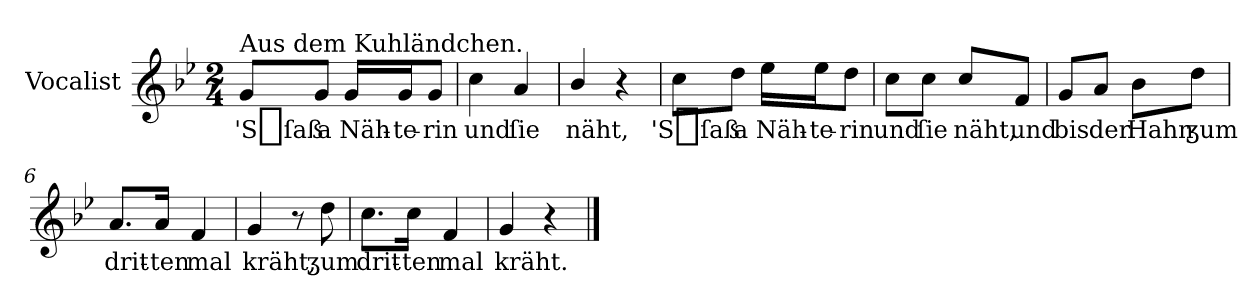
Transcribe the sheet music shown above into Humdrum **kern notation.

**kern	**text
*part1	*part1
*staff1	*staff1
*I"Vocalist	*
*k[b-e-]	*
*g:	*
*M2/4	*
=	=
!LO:TX:a:t=Aus dem Kuhländchen.	!
8gL	'S_ſaß
8gJ	a
16gLL	Näh-
16gJ	-te-
8gJ	-rin
=1	=1
4cc	und
4a	ſie
=2	=2
4b-/	näht,
4r	.
=3	=3
8ccL	'S_ſaß
8ddJ	a
16ee-LL	Näh-
16ee-J	-te-
8ddJ	-rin
=4	=4
8ccL	und
8ccJ	ſie
8ccL	näht,
8fJ	und
=5	=5
8gL	bis
8aJ	der
8b-L	Hahn
8ddJ	ʒum
=6	=6
8.aL	drit-
16aJk	-ten
4f	mal
=7	=7
4g	kräht,
8r	.
8dd	ʒum
=8	=8
8.ccL	drit-
16ccJk	-ten
4f	mal
=9	=9
4g	kräht.
4r	.
==	==
*-	*-
